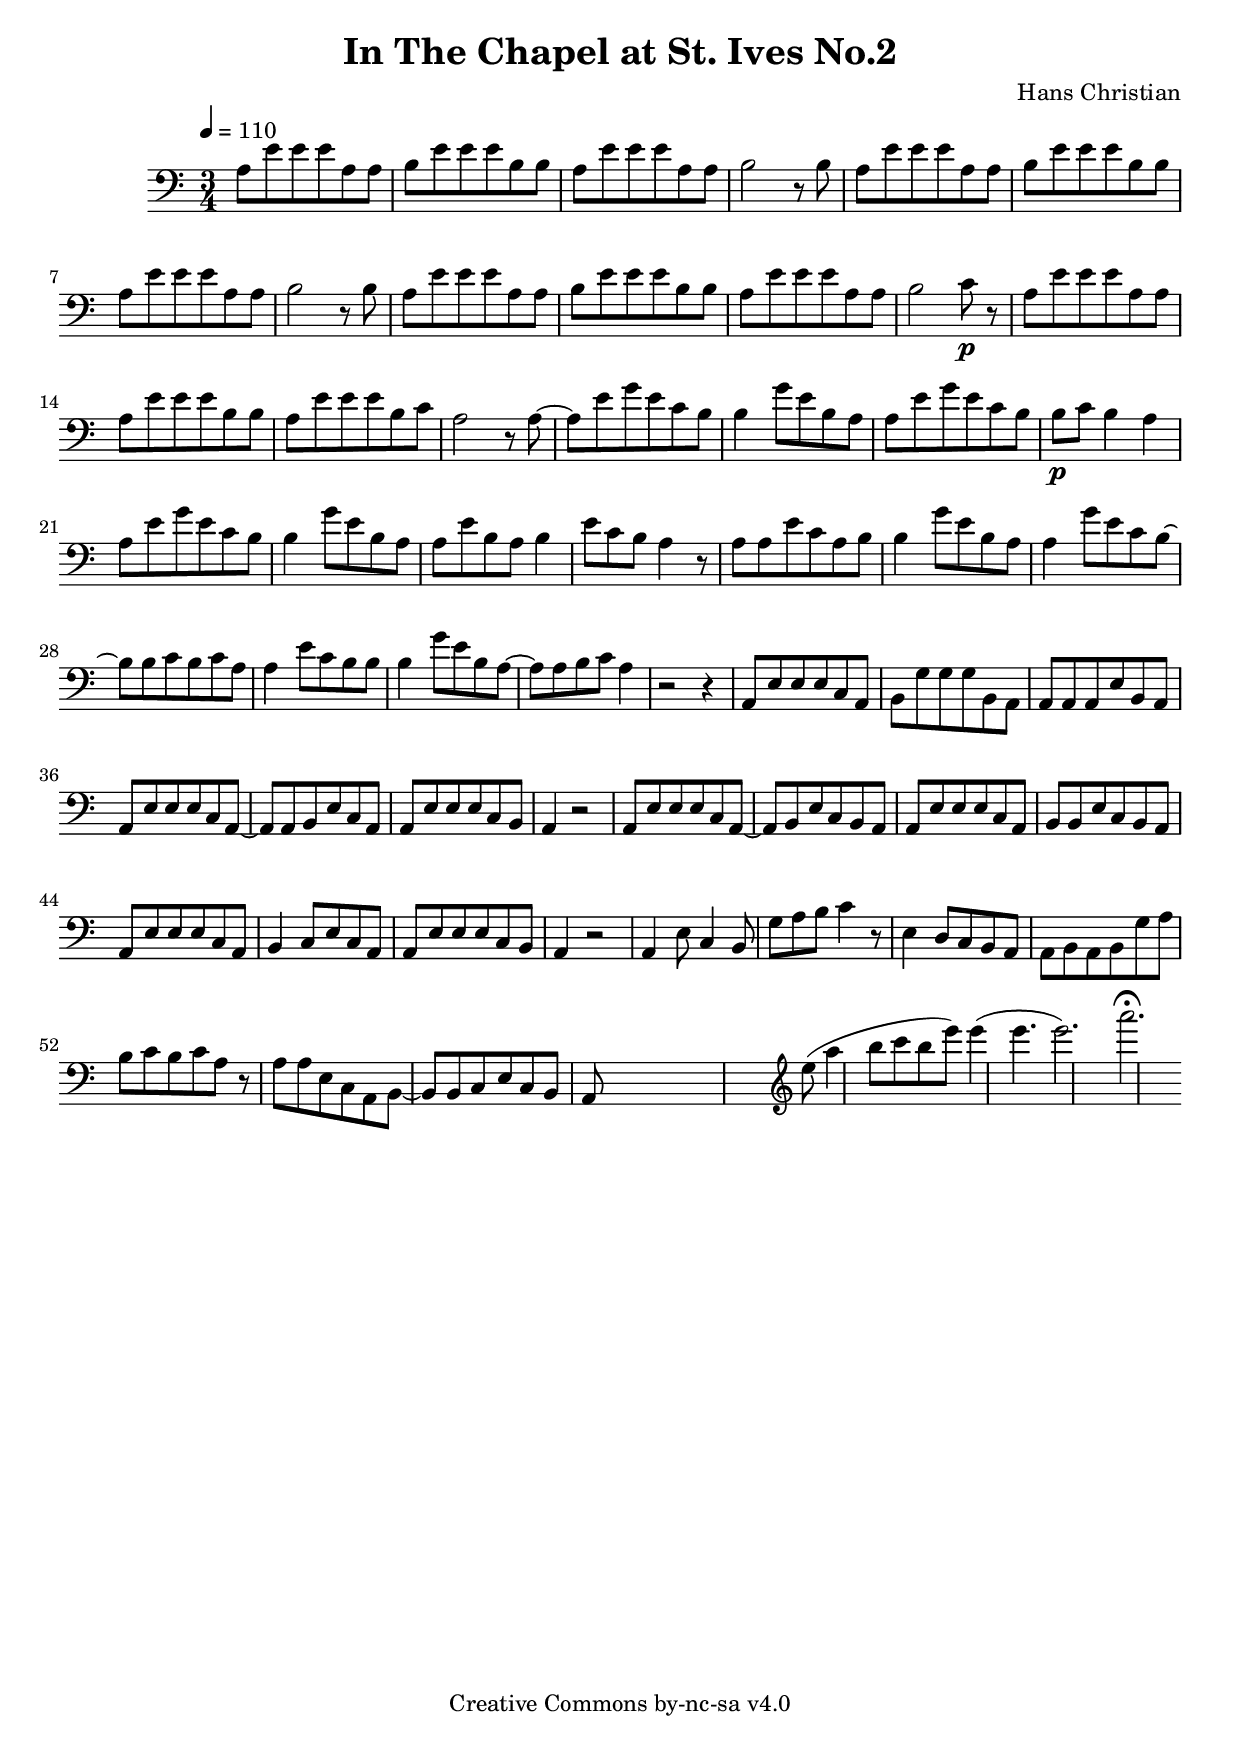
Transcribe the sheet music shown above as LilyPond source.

\header {
	title = "In The Chapel at St. Ives No.2"
	composer = "Hans Christian"
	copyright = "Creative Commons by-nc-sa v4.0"
}

\score {
	\new Staff \with {midiInstrument = #"cello"} <<
	\clef bass
	\time 3/4
	\tempo 4=110
	\relative {
	a8 e' e e a, a
	b e e e b b % 00:05 mark at the second e
	a e' e e a, a
	b2 r8 b

	a e' e e a, a % 00:10 mark at the end
	b e e e b b
	a e' e e a, a
	b2 r8 b

	a8 e' e e a, a % 00:15 mark at the opening a
	b e e e b b
	a e' e e a, a
	b2 c8\p r % 00:20 mark at b

	a e' e e a, a
	a e' e e b b
	a e' e e b c % 00:25 mark at b
	a2 r8 a~

	a e' g e c b
	b4 g'8 e b a % 00:30 mark at g
	a e' g e c b % FIXME crescendo to piano here?
	b\p c b4 a

	a8\! e' g e c b % 00:35 mark at c
	b4 g'8 e b a
	a e' b a b4
	e8 c b a4 r8 % 00:40 mark at a

	a a e' c a b
	b4 g'8 e b a
	a4 g'8 e c b~ % 00:45 mark at e
	b b c b c a

	a4 e'8 c b b
	b4 g'8 e b a~ % FIXME: I'm not super-happy about the rhythm of this b quarter note.
	a a b c a4 % 00:50 mark at the beginning of the measure
	r2 r4

	a,8 e' e e c a % 00:55 mark at c
	b g' g g b, a
	a a a e' b a
	a e' e e c a~ % 01:00 mark at the beginning of the measure
	a a b e c a
	a e' e e c b
	a4 r2 % 01:05 mark at a

	a8 e' e e c a~
	a b e c b a
	a e' e e c a % 01:10 mark at the second e
	b b e c b a
	a e' e e c a
	b4 c8 e c a % 01:15 mark at a
	a e' e e c b
	a4 r2

	a4 e'8 c4 b8 % 01:20 mark at b
	g'8 a b c4 r8
	e,4 d8 c b a
	a b a b g' a % 01:25 mark at first a
	b c b c a r % FIXME: decrescendo the last a into the rest?

	a a e c a b~ % 01:30 mark at the beginning
	b b c e c b
	a s8 s4 %???


	%END section
	% total work in progress. FIXME: port to relative notation.
	s2. %PLACEHOLDER
	\clef treble
	e'''8( a4 b8 c b %works better when played on the 2nd string, FIXME: add markers for that

	e8) e4( e4. % 09:00 mark
	e2.) %FIXME: measure the duration of this e group.
	a2.\fermata
	}


	>>
	\layout{}
	\midi{}
}
